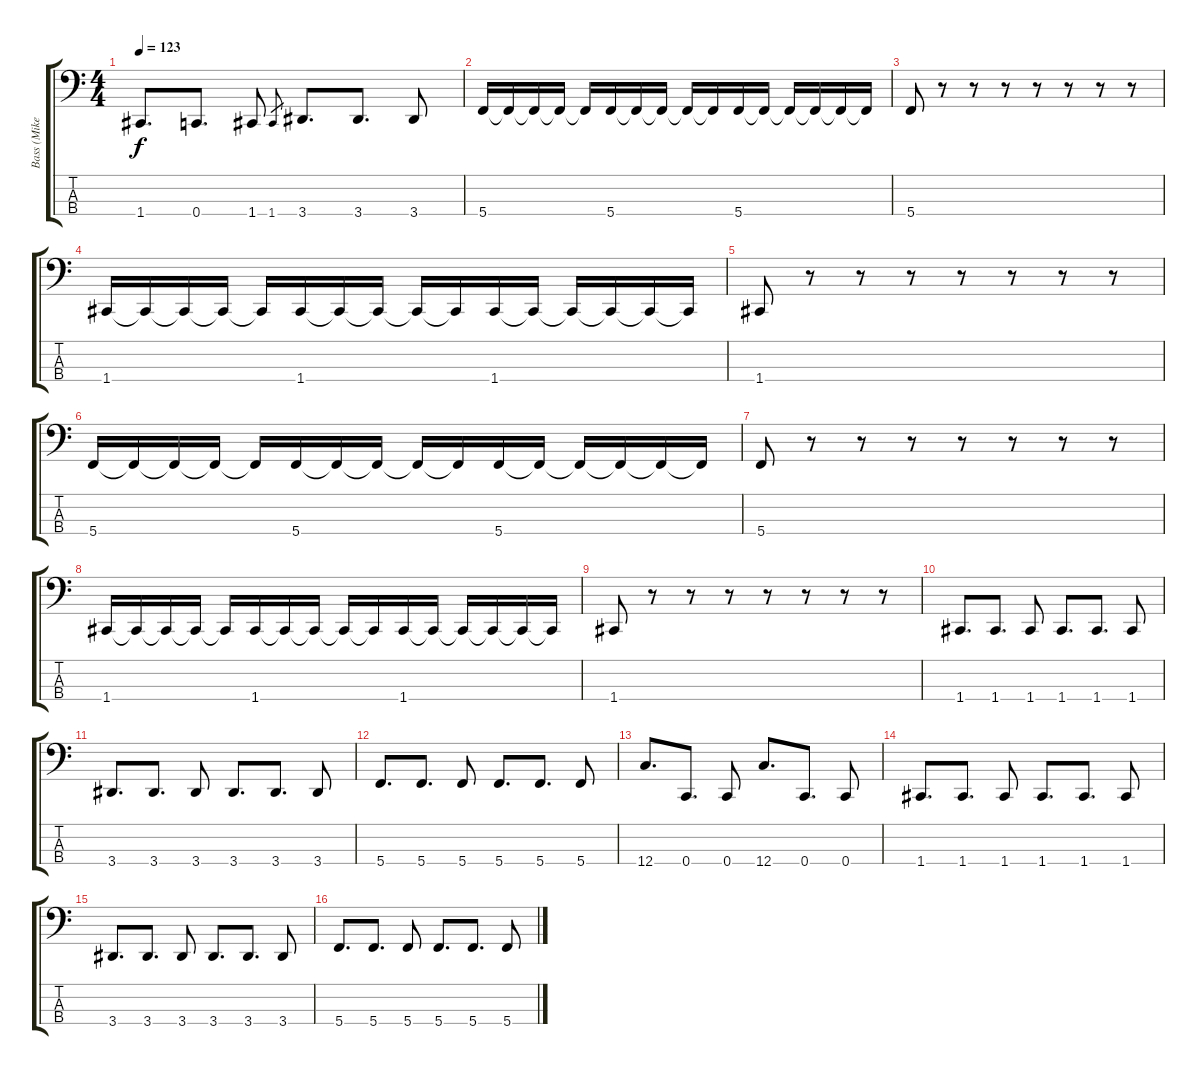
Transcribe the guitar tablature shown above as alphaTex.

\track ("Bass (Mike)" "Bass (Mike") {instrument electricbassfinger}
\staff {score tabs}
\tuning (F2 C2 G1 C1) {hide}
\ts (4 4)
\tempo 123
\clef f4
\ks c
1.4.8{d dy f} 0.4.8{d} 1.4.8 1.4.8{gr} 3.4.8{d} 3.4.8{d} 3.4.8 |
5.4.16 5.4{t}.16 5.4{t}.16 5.4{t}.16 5.4{t}.16 5.4.16 5.4{t}.16 5.4{t}.16 5.4{t}.16 5.4{t}.16 5.4.16 5.4{t}.16 5.4{t}.16 5.4{t}.16 5.4{t}.16 5.4{t}.16 |
5.4.8 r.8 r.8 r.8 r.8 r.8 r.8 r.8 |
1.4.16 1.4{t}.16 1.4{t}.16 1.4{t}.16 1.4{t}.16 1.4.16 1.4{t}.16 1.4{t}.16 1.4{t}.16 1.4{t}.16 1.4.16 1.4{t}.16 1.4{t}.16 1.4{t}.16 1.4{t}.16 1.4{t}.16 |
1.4.8 r.8 r.8 r.8 r.8 r.8 r.8 r.8 |
5.4.16 5.4{t}.16 5.4{t}.16 5.4{t}.16 5.4{t}.16 5.4.16 5.4{t}.16 5.4{t}.16 5.4{t}.16 5.4{t}.16 5.4.16 5.4{t}.16 5.4{t}.16 5.4{t}.16 5.4{t}.16 5.4{t}.16 |
5.4.8 r.8 r.8 r.8 r.8 r.8 r.8 r.8 |
1.4.16 1.4{t}.16 1.4{t}.16 1.4{t}.16 1.4{t}.16 1.4.16 1.4{t}.16 1.4{t}.16 1.4{t}.16 1.4{t}.16 1.4.16 1.4{t}.16 1.4{t}.16 1.4{t}.16 1.4{t}.16 1.4{t}.16 |
1.4.8 r.8 r.8 r.8 r.8 r.8 r.8 r.8 |
1.4.8{d} 1.4.8{d} 1.4.8 1.4.8{d} 1.4.8{d} 1.4.8 |
3.4.8{d} 3.4.8{d} 3.4.8 3.4.8{d} 3.4.8{d} 3.4.8 |
5.4.8{d} 5.4.8{d} 5.4.8 5.4.8{d} 5.4.8{d} 5.4.8 |
12.4.8{d} 0.4.8{d} 0.4.8 12.4.8{d} 0.4.8{d} 0.4.8 |
1.4.8{d} 1.4.8{d} 1.4.8 1.4.8{d} 1.4.8{d} 1.4.8 |
3.4.8{d} 3.4.8{d} 3.4.8 3.4.8{d} 3.4.8{d} 3.4.8 |
5.4.8{d} 5.4.8{d} 5.4.8 5.4.8{d} 5.4.8{d} 5.4.8
